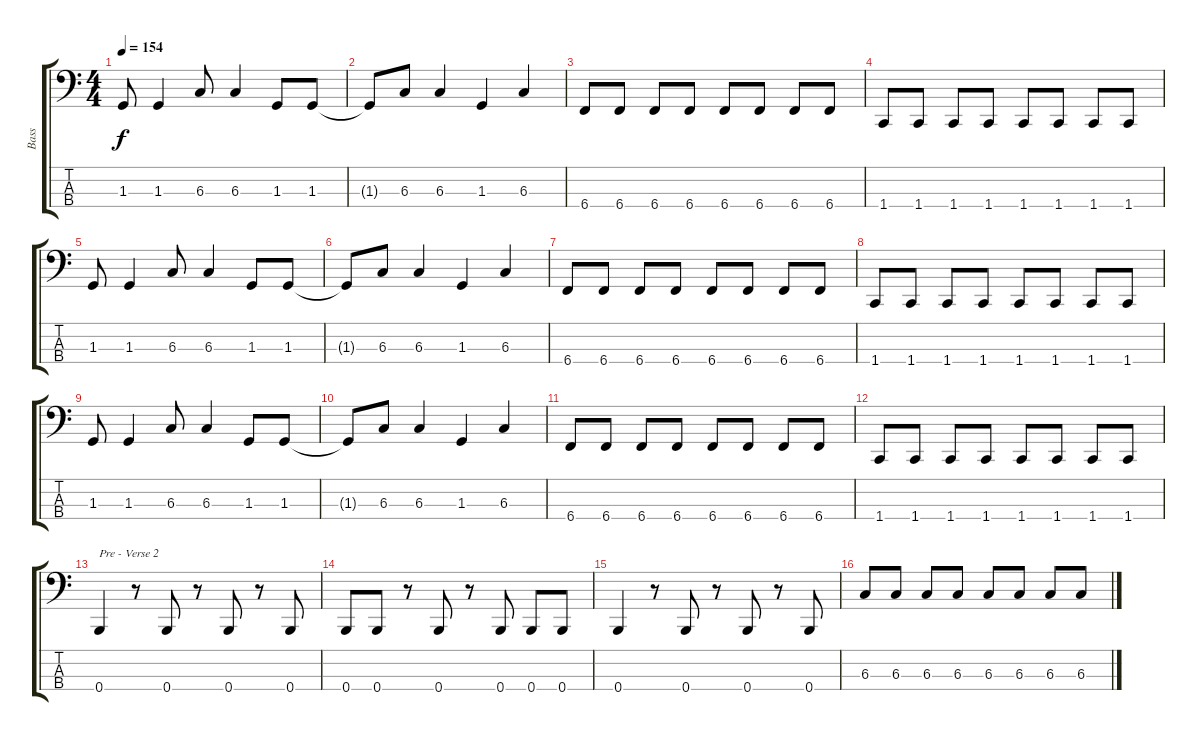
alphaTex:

\track ("Bass" "Bass") {instrument slapbass2}
\staff {score tabs}
\tuning (E2 B1 Gb1 B0) {hide}
\ts (4 4)
\tempo 154
\clef f4
\ks c
1.3.8{dy f} 1.3.4 6.3.8 6.3.4 1.3.8 1.3.8 |
1.3{t}.8 6.3.8 6.3.4 1.3.4 6.3.4 |
6.4.8 6.4.8 6.4.8 6.4.8 6.4.8 6.4.8 6.4.8 6.4.8 |
1.4.8 1.4.8 1.4.8 1.4.8 1.4.8 1.4.8 1.4.8 1.4.8 |
1.3.8 1.3.4 6.3.8 6.3.4 1.3.8 1.3.8 |
1.3{t}.8 6.3.8 6.3.4 1.3.4 6.3.4 |
6.4.8 6.4.8 6.4.8 6.4.8 6.4.8 6.4.8 6.4.8 6.4.8 |
1.4.8 1.4.8 1.4.8 1.4.8 1.4.8 1.4.8 1.4.8 1.4.8 |
1.3.8 1.3.4 6.3.8 6.3.4 1.3.8 1.3.8 |
1.3{t}.8 6.3.8 6.3.4 1.3.4 6.3.4 |
6.4.8 6.4.8 6.4.8 6.4.8 6.4.8 6.4.8 6.4.8 6.4.8 |
1.4.8 1.4.8 1.4.8 1.4.8 1.4.8 1.4.8 1.4.8 1.4.8 |
0.4.4{txt "Pre - Verse 2"} r.8 0.4.8 r.8 0.4.8 r.8 0.4.8 |
0.4.8 0.4.8 r.8 0.4.8 r.8 0.4.8 0.4.8 0.4.8 |
0.4.4 r.8 0.4.8 r.8 0.4.8 r.8 0.4.8 |
6.3.8 6.3.8 6.3.8 6.3.8 6.3.8 6.3.8 6.3.8 6.3.8
